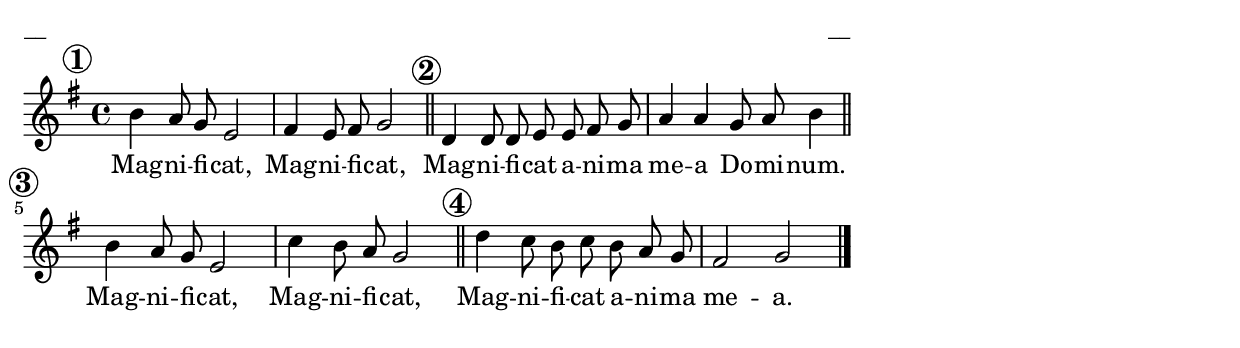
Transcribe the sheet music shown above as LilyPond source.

\version "2.13.18"

\paper {
line-width = 14\cm
left-margin = 0.4\cm
between-system-padding = 0.1\cm
between-system-space = 0.1\cm
}

\layout {
indent = #0
ragged-last = ##f
}

%chordsA = \chordmode {}

voiceA = \relative c'' {
\clef "treble"
\key g \major
\override Score.RehearsalMark #'break-align-symbols = #'(time-signature)
\time 4/4

\mark \markup {\circle \bold 1 }
b4 a8 g e2 | fis4 e8 fis g2 \bar"||"
\mark \markup {\circle \bold 2 }
d4 d8 d e e fis g | a4 a g8 a b4 \bar"||"
\mark \markup {\circle \bold 3 }
b a8 g e2 | c'4 b8 a g2 \bar"||"
\mark \markup {\circle \bold 4 }
d'4 c8 b c b a g | fis2 g \bar"|."
}

lyricA = \lyricmode {
Mag -- ni -- fi -- cat, Mag -- ni -- fi -- cat, Mag -- ni -- fi -- cat a -- ni -- ma me -- a Do -- mi -- num.
Mag -- ni -- fi -- cat, Mag -- ni -- fi -- cat, Mag -- ni -- fi -- cat a -- ni -- ma me -- a.
}


fullScore = <<
%\new ChordNames { \chordsA }
\new Staff {
<<
\new Voice = "voiceA" { \oneVoice \autoBeamOff \voiceA }
\lyricsto "voiceA" \new Lyrics \lyricA
>>
}
>>


\score {
\fullScore
\header { piece = "__" opus = "__" }
}
\markup { \with-color #(x11-color 'white) \sans \smaller "aaa" }
\score {
\unfoldRepeats
\fullScore
\midi {
\context { \Staff \remove "Staff_performer" }
\context { \Voice \consists "Staff_performer" }
}
}


